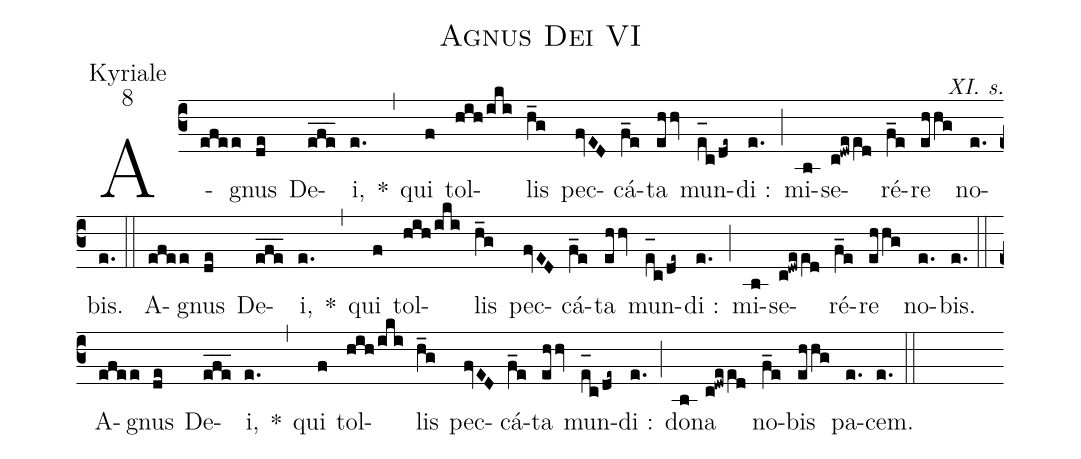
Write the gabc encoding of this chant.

name:Agnus Dei VI;
office-part:Kyriale;
mode:8;
commentary:XI. s.;
%%
(c3) A(efee)gnus(de) De(efe___)i,(e.) *(,) qui(f) tol(hih/iki)lis(h_g) pec(fvED)cá(f_e)ta(ehhv) mun(e_[oh:h]c/de~)di :(e.) (;) mi(b)se(c!dwee[ll:1]d)ré(f_e)re(ehhg) no(e.)bis.(e.) (::)
A(efee)gnus(de) De(efe___)i,(e.) *(,) qui(f) tol(hih/iki)lis(h_g) pec(fvED)cá(f_e)ta(ehhv) mun(e_[oh:h]c/de~)di :(e.) (;) mi(b)se(c!dwee[ll:1]d)ré(f_e)re(ehhg) no(e.)bis.(e.) (::)
A(efee)gnus(de) De(efe___)i,(e.) *(,) qui(f) tol(hih/iki)lis(h_g) pec(fvED)cá(f_e)ta(ehhv) mun(e_[oh:h]c/de~)di :(e.) (;) do(b)na(c!dwee[ll:1]d) no(f_e)bis(ehhg) pa(e.)cem.(e.) (::)
